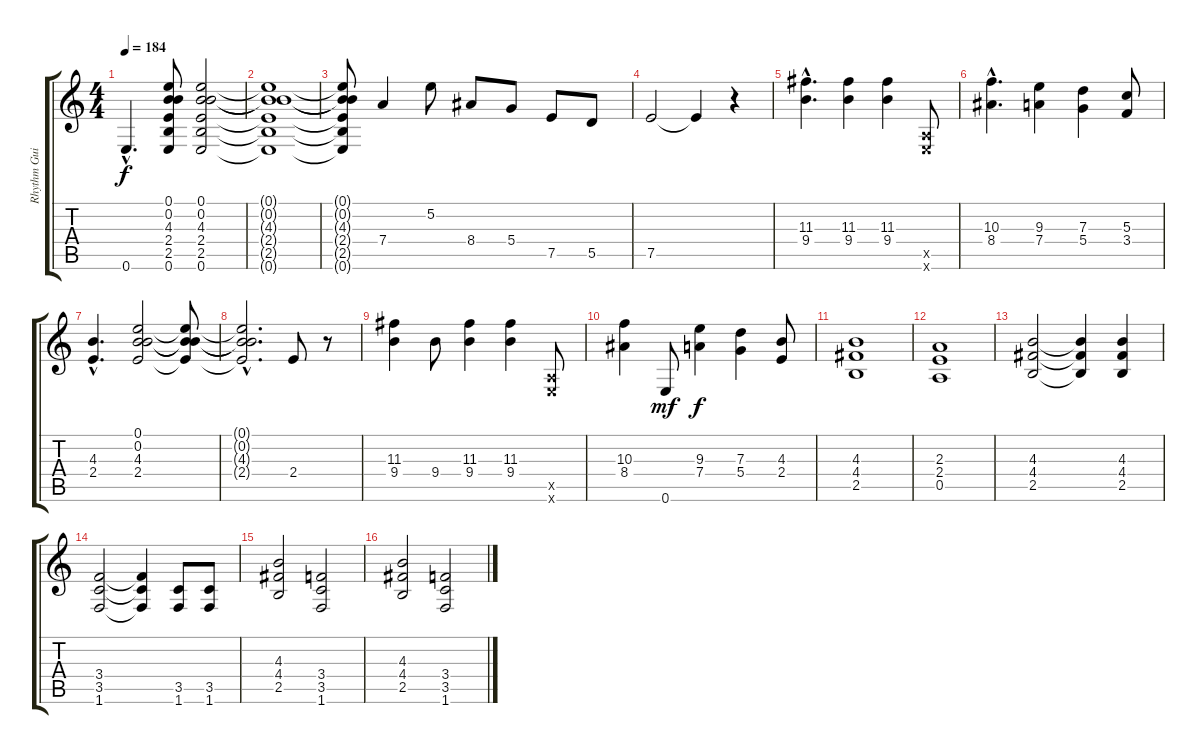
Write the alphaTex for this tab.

\track ("Rhythm Guitar" "Rhythm Gui") {instrument overdrivenguitar}
\staff {score tabs}
\tuning (E4 B3 G3 D3 A2 E2) {hide}
\ts (4 4)
\tempo 184
\clef g2
\ks c
0.6{hac}.4{d dy f} (0.1 0.2 4.3 2.4 2.5 0.6).8 (0.1 0.2 4.3 2.4 2.5 0.6).2 |
(0.1{t} 0.2{t} 4.3{t} 2.4{t} 2.5{t} 0.6{t}).1 |
(0.1{t} 0.2{t} 4.3{t} 2.4{t} 2.5{t} 0.6{t}).8 7.4.4 5.2.8 8.4.8 5.4.8 7.5.8 5.5.8 |
7.5.2 7.5{t}.4 r.4 |
(11.3{hac} 9.4{hac}).4{d} (11.3 9.4).4 (11.3 9.4).4 (0.5{x} 0.6{x}).8 |
(10.3{hac} 8.4{hac}).4{d} (9.3 7.4).4 (7.3 5.4).4 (5.3 3.4).8 |
(4.3{hac} 2.4{hac}).4{d} (0.1 0.2 4.3 2.4).2 (0.1{t} 0.2{t} 4.3{t} 2.4{t}).8 |
(0.1{hac t} 0.2{hac t} 4.3{hac t} 2.4{hac t}).2{d} 2.4.8 r.8 |
(11.3 9.4).4 9.4.8 (11.3 9.4).4 (11.3 9.4).4 (0.5{x} 0.6{x}).8 |
(10.3 8.4).4 0.6.8{dy mf} (9.3 7.4).4{dy f} (7.3 5.4).4 (4.3 2.4).8 |
(4.3 4.4 2.5).1 |
(2.3 2.4 0.5).1 |
(4.3 4.4 2.5).2 (4.3{t} 4.4{t} 2.5{t}).4 (4.3 4.4 2.5).4 |
(3.4 3.5 1.6).2 (3.4{t} 3.5{t} 1.6{t}).4 (3.5 1.6).8 (3.5 1.6).8 |
(4.3 4.4 2.5).2 (3.4 3.5 1.6).2 |
(4.3 4.4 2.5).2 (3.4 3.5 1.6).2
